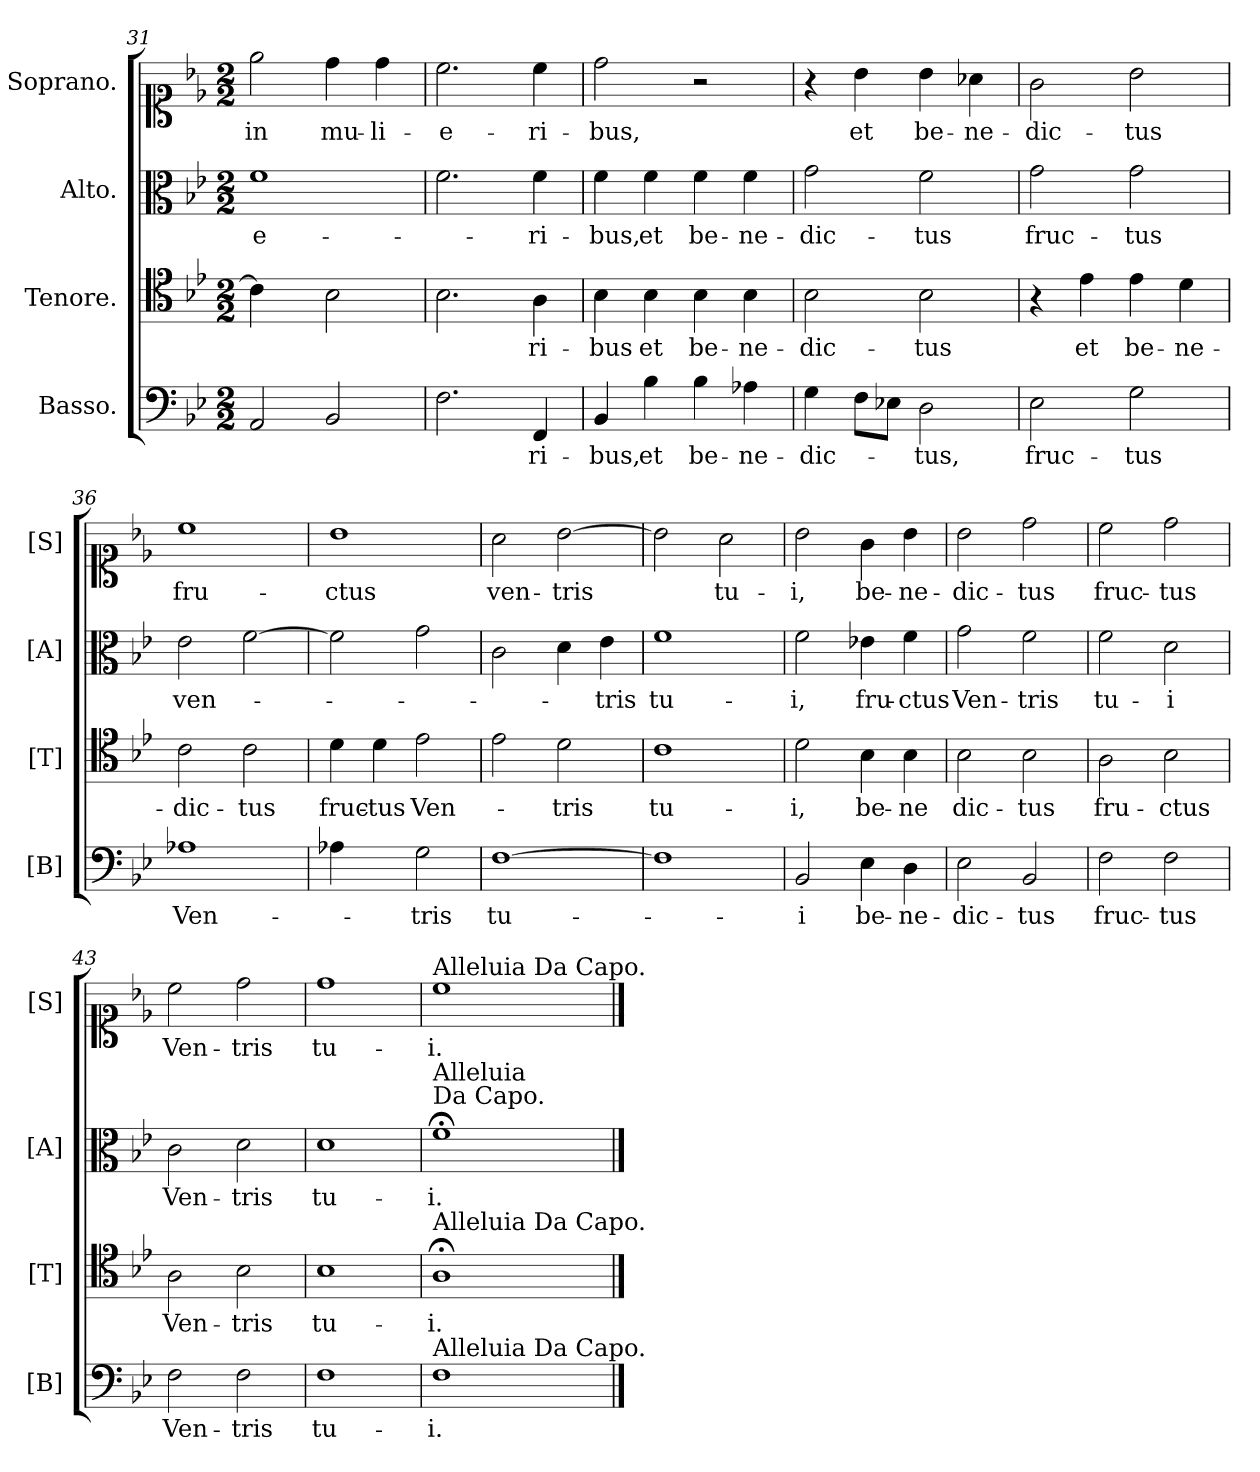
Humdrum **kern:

**kern	**text	**kern	**text	**kern	**text	**kern	**text
*part4	*part4	*part3	*part3	*part2	*part2	*part1	*part1
*staff4	*staff4	*staff3	*staff3	*staff2	*staff2	*staff1	*staff1
*I"Basso.	*	*I"Tenore.	*	*I"Alto.	*	*I"Soprano.	*
*I'[B]	*	*I'[T]	*	*I'[A]	*	*I'[S]	*
*clefF4	*	*clefC4	*	*clefC3	*	*clefC1	*
*k[b-e-]	*	*k[b-e-]	*	*k[b-e-]	*	*k[b-e-]	*
*B-:	*	*B-:	*	*B-:	*	*B-:	*
*M2/2	*	*M2/2	*	*M2/2	*	*M2/2	*
=31	=31	=31	=31	=31	=31	=31	=31
!	!	!LO:N:vis=4	!	!	!	!	!
2AA/	.	2c!\]	.	1f	-e-	2ee-\	in
2BB-/	.	2B-\	.	.	.	4dd\	mu-
.	.	.	.	.	.	4dd\	-li-
=32	=32	=32	=32	=32	=32	=32	=32
2.F\	.	2.B-\	.	2.f\	.	2.cc\	-e-
4FF/	-ri-	4A\	-ri-	4f\	-ri-	4cc\	-ri-
=33	=33	=33	=33	=33	=33	=33	=33
4BB-/	-bus,	4B-\	-bus	4f\	-bus,	2dd\	-bus,
4B-\	et	4B-\	et	4f\	et	.	.
4B-\	be-	4B-\	be-	4f\	be-	2r	.
4A-X\	-ne-	4B-\	-ne-	4f\	-ne-	.	.
=34	=34	=34	=34	=34	=34	=34	=34
4G\	-dic-	2B-\	-dic-	2g\	-dic-	4r	.
8F\L	.	.	.	.	.	4b-\	et
8E-X\J	.	.	.	.	.	.	.
2D\	-tus,	2B-\	-tus	2f\	-tus	4b-\	be-
.	.	.	.	.	.	4a-X\	-ne-
=35	=35	=35	=35	=35	=35	=35	=35
2E-\	fruc-	4r	.	2g\	fruc-	2g\	-dic-
.	.	4e-\	et	.	.	.	.
2G\	-tus	4e-\	be-	2g\	-tus	2b-\	-tus
.	.	4d\	-ne-	.	.	.	.
=36	=36	=36	=36	=36	=36	=36	=36
1A-X	Ven-	2c\	-dic-	2e-\	ven-	1cc	fru-
.	.	2c\	-tus	[2f\	.	.	.
=37	=37	=37	=37	=37	=37	=37	=37
!LO:N:vis=4	!	!	!	!	!	!	!
2A-X!\	.	4d\	fruc-	2f\]	.	1b-	-ctus
.	.	4d\	-tus	.	.	.	.
2G\	-tris	2e-\	Ven-	2g\	.	.	.
=38	=38	=38	=38	=38	=38	=38	=38
[1F	tu-	2e-\	.	2c\	.	2a\	ven-
.	.	2d\	-tris	4d\	.	[2b-\	-tris
.	.	.	.	4e-\	-tris	.	.
=39	=39	=39	=39	=39	=39	=39	=39
1F]	.	1c	tu-	1f	tu-	2b-\]	.
.	.	.	.	.	.	2a\	tu-
=40	=40	=40	=40	=40	=40	=40	=40
2BB-/	-i	2d\	-i,	2f\	-i,	2b-\	-i,
4E-\	be-	4B-\	be-	4e-X\	fru-	4g\	be-
4D\	-ne-	4B-\	-ne	4f\	-ctus	4b-\	-ne-
=41	=41	=41	=41	=41	=41	=41	=41
2E-\	-dic-	2B-\	dic-	2g\	Ven-	2b-\	-dic-
2BB-/	-tus	2B-\	-tus	2f\	-tris	2dd\	-tus
=42	=42	=42	=42	=42	=42	=42	=42
2F\	fruc-	2A\	fru-	2f\	tu-	2cc\	fruc-
2F\	-tus	2B-\	-ctus	2d\	-i	2dd\	-tus
=43	=43	=43	=43	=43	=43	=43	=43
2F\	Ven-	2A\	Ven-	2c\	Ven-	2cc\	Ven-
2F\	-tris	2B-\	-tris	2d\	-tris	2dd\	-tris
=44	=44	=44	=44	=44	=44	=44	=44
1F	tu-	1B-	tu-	1d	tu-	1dd	tu-
=45	=45	=45	=45	=45	=45	=45	=45
!	!	!	!	!	!	!LO:TX:a:t=Alleluia Da Capo.	!
!	!	!	!	!LO:TX:a:t=Alleluia\nDa Capo.	!	!	!
!	!	!LO:TX:a:t=Alleluia Da Capo.	!	!	!	!	!
!LO:TX:a:t=Alleluia Da Capo.	!	!	!	!	!	!	!
1F	-i.	1A;<	-i.	1f;<	-i.	1cc	-i.
==	==	==	==	==	==	==	==
*-	*-	*-	*-	*-	*-	*-	*-
